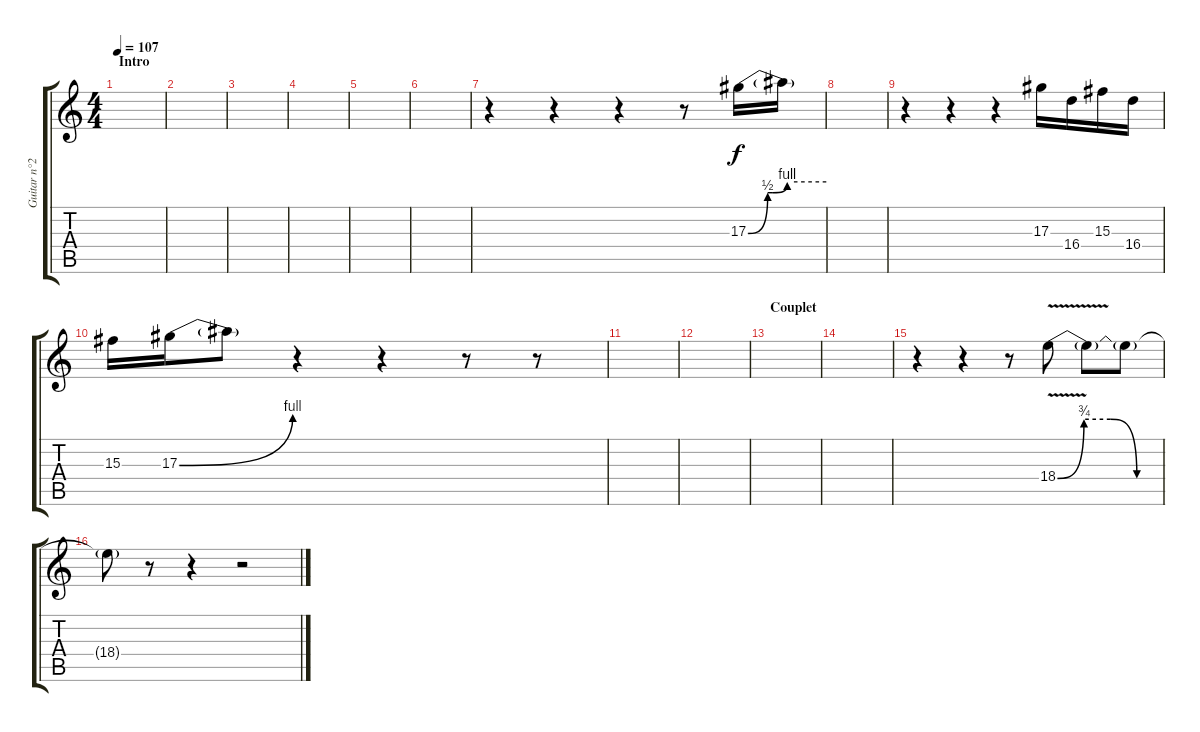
\track ("Guitar n°2" "Guitar n°2") {instrument overdrivenguitar}
\staff {score tabs}
\tuning (C4 G3 Eb3 Bb2 F2 C2) {hide}
\ts (4 4)
\section ("" "Intro")
\tempo 107
\clef g2
\ks c
|
|
|
|
|
|
r.4 r.4 r.4 r.8 17.3{be (custom 0 0 15 2 19 2 30 4 60 4)}.16 17.3{t}.16 |
|
r.4 r.4 r.4 17.3.16 16.4.16 15.3.16 16.4.16 |
15.3.16 17.3{be (bend 0 0 60 4)}.16 17.3{t}.8 r.4 r.4 r.8 r.8 |
|
|
\section ("" "Couplet")
|
|
r.4 r.4 r.8 18.4{be (custom 0 0 15 3 30 3 45 0 60 0) v}.8 18.4{t}.8 18.4{t}.8 |
18.4{t}.8 r.8 r.4 r.2
